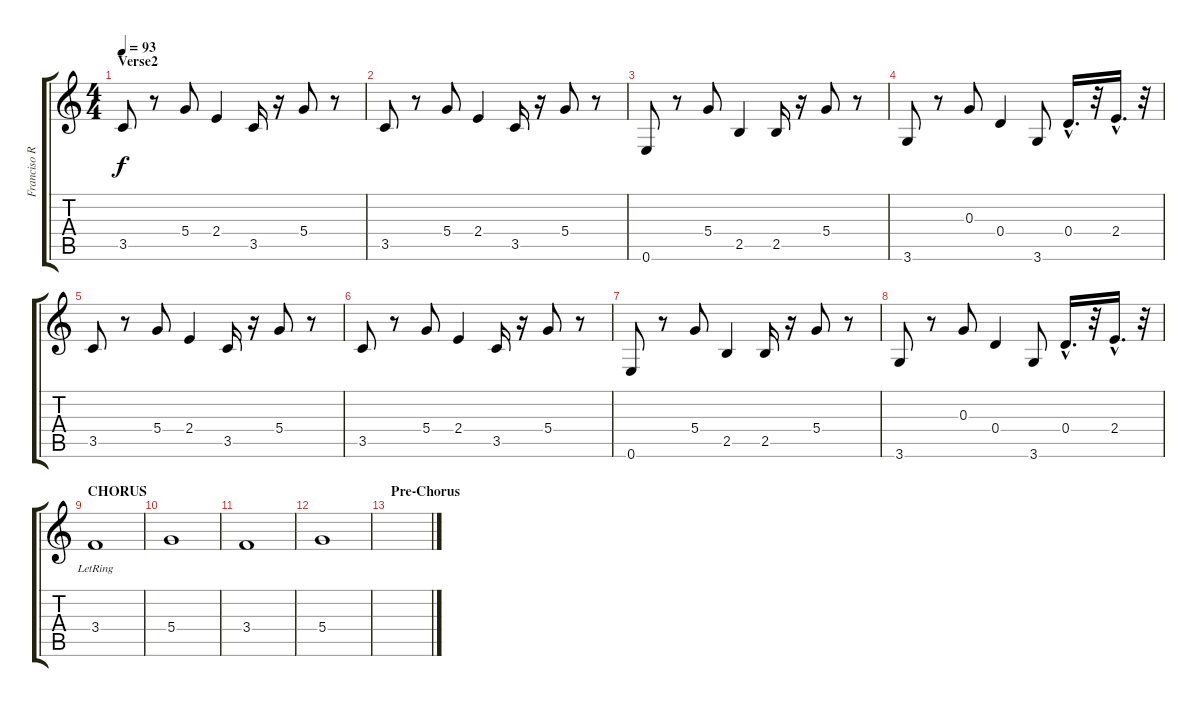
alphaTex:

\track ("Franciso Risso [Lead]" "Franciso R") {instrument distortionguitar}
\staff {score tabs}
\tuning (E4 B3 G3 D3 A2 E2) {hide}
\ts (4 4)
\section ("" "Verse2")
\tempo 93
\clef g2
\ks c
3.5.8{dy f} r.8 5.4.8 2.4.4 3.5.16 r.16 5.4.8 r.8 |
3.5.8 r.8 5.4.8 2.4.4 3.5.16 r.16 5.4.8 r.8 |
0.6.8 r.8 5.4.8 2.5.4 2.5.16 r.16 5.4.8 r.8 |
3.6.8 r.8 0.3.8 0.4.4 3.6.8 0.4{hac}.16{d volume 13} r.32 2.4{hac}.16{d} r.32 |
3.5.8 r.8 5.4.8{volume 10} 2.4.4 3.5.16 r.16 5.4.8 r.8 |
3.5.8 r.8 5.4.8 2.4.4 3.5.16 r.16 5.4.8 r.8 |
0.6.8 r.8 5.4.8 2.5.4 2.5.16 r.16 5.4.8 r.8 |
3.6.8 r.8 0.3.8 0.4.4 3.6.8 0.4{hac}.16{d volume 13} r.32 2.4{hac}.16{d} r.32 |
\section ("" "CHORUS")
3.4{lr}.1 |
5.4.1{volume 10} |
3.4.1 |
5.4.1 |
\section ("" "Pre-Chorus")
